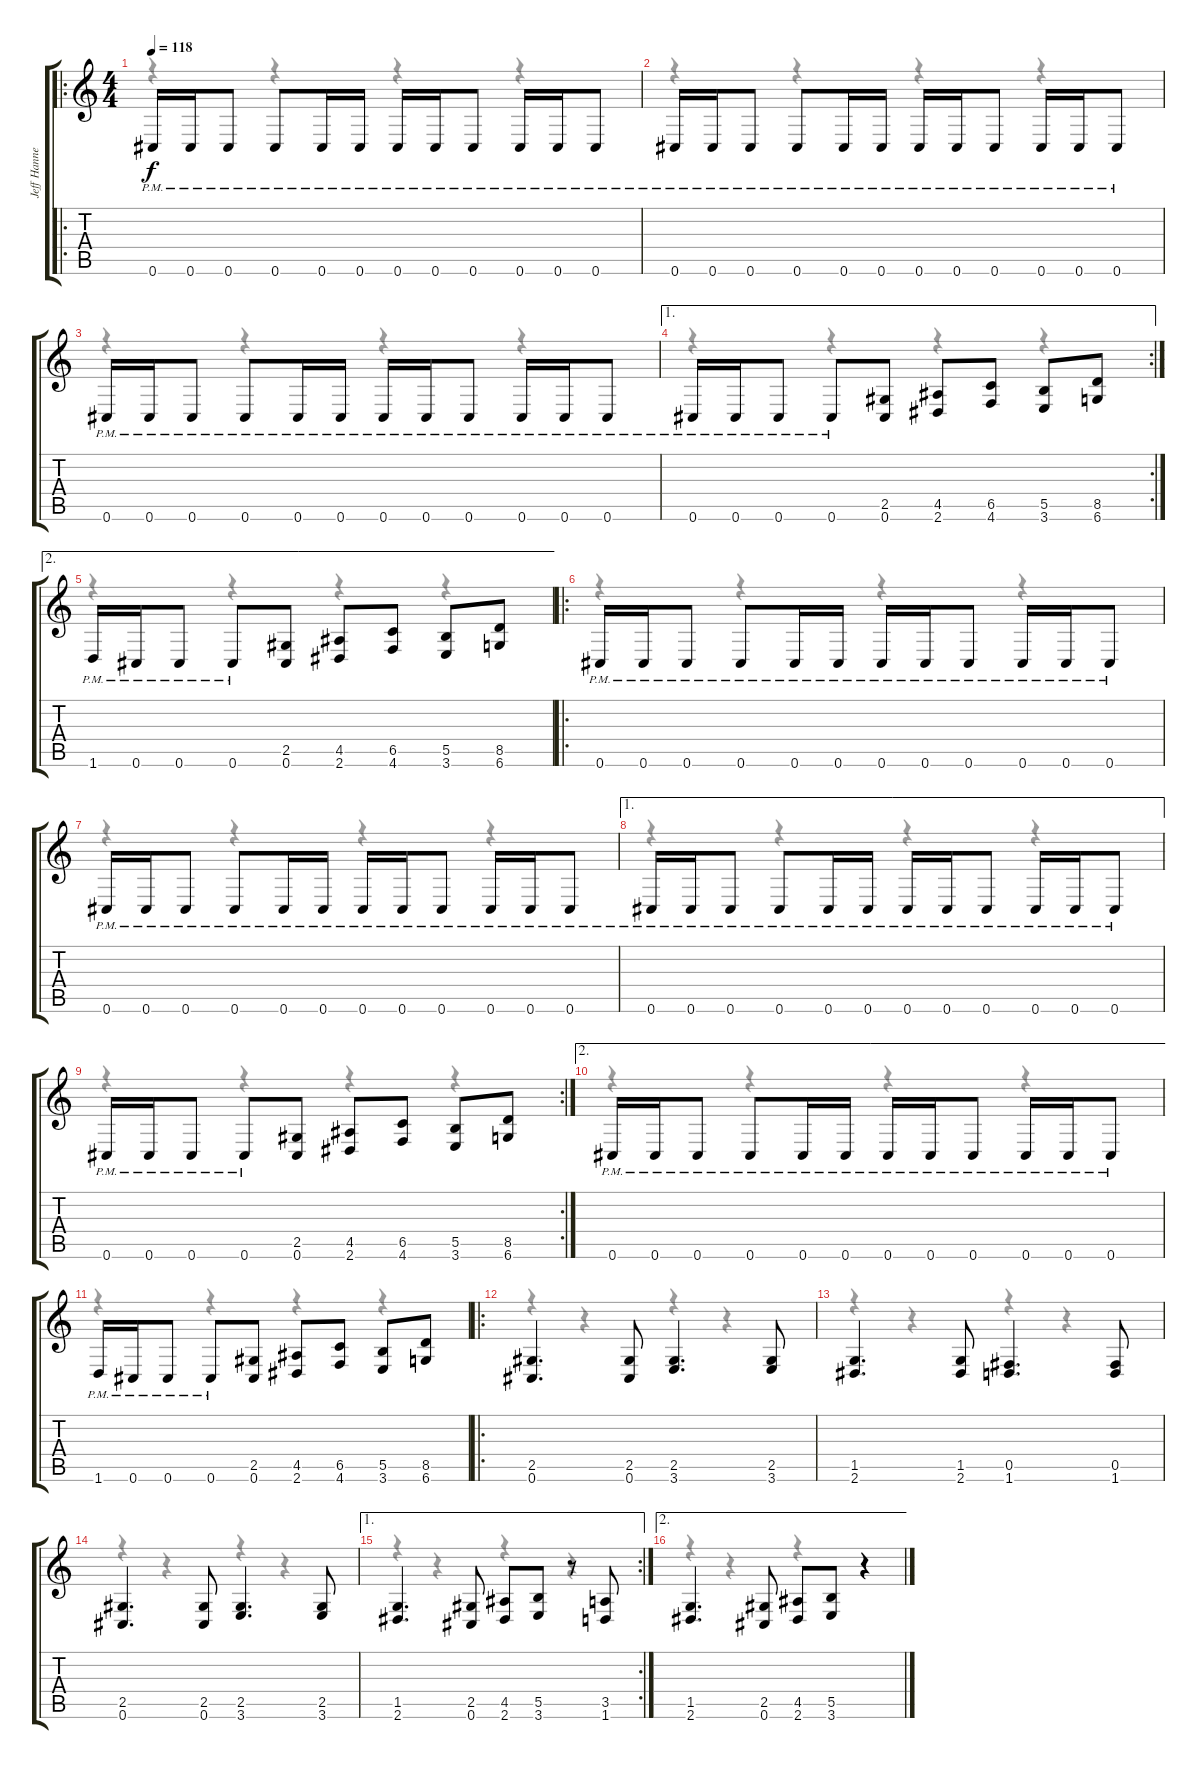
\track ("Jeff Hanneman" "Jeff Hanne") {instrument distortionguitar}
\staff {score tabs}
\tuning (Db4 Ab3 E3 B2 Gb2 Db2) {hide}
\voice
\ro
\ts (4 4)
\tempo 118
\clef g2
\ks c
0.6{pm}.16{dy f} 0.6{pm}.16 0.6{pm}.8 0.6{pm}.8 0.6{pm}.16 0.6{pm}.16 0.6{pm}.16 0.6{pm}.16 0.6{pm}.8 0.6{pm}.16 0.6{pm}.16 0.6{pm}.8 |
0.6{pm}.16 0.6{pm}.16 0.6{pm}.8 0.6{pm}.8 0.6{pm}.16 0.6{pm}.16 0.6{pm}.16 0.6{pm}.16 0.6{pm}.8 0.6{pm}.16 0.6{pm}.16 0.6{pm}.8 |
0.6{pm}.16 0.6{pm}.16 0.6{pm}.8 0.6{pm}.8 0.6{pm}.16 0.6{pm}.16 0.6{pm}.16 0.6{pm}.16 0.6{pm}.8 0.6{pm}.16 0.6{pm}.16 0.6{pm}.8 |
\ae 1
\rc 2
0.6{pm}.16 0.6{pm}.16 0.6{pm}.8 0.6{pm}.8 (2.5 0.6).8 (4.5 2.6).8 (6.5 4.6).8 (5.5 3.6).8 (8.5 6.6).8 |
\ae 2
1.6{pm}.16 0.6{pm}.16 0.6{pm}.8 0.6{pm}.8 (2.5 0.6).8 (4.5 2.6).8 (6.5 4.6).8 (5.5 3.6).8 (8.5 6.6).8 |
\ro
0.6{pm}.16 0.6{pm}.16 0.6{pm}.8 0.6{pm}.8 0.6{pm}.16 0.6{pm}.16 0.6{pm}.16 0.6{pm}.16 0.6{pm}.8 0.6{pm}.16 0.6{pm}.16 0.6{pm}.8 |
0.6{pm}.16 0.6{pm}.16 0.6{pm}.8 0.6{pm}.8 0.6{pm}.16 0.6{pm}.16 0.6{pm}.16 0.6{pm}.16 0.6{pm}.8 0.6{pm}.16 0.6{pm}.16 0.6{pm}.8 |
\ae 1
0.6{pm}.16 0.6{pm}.16 0.6{pm}.8 0.6{pm}.8 0.6{pm}.16 0.6{pm}.16 0.6{pm}.16 0.6{pm}.16 0.6{pm}.8 0.6{pm}.16 0.6{pm}.16 0.6{pm}.8 |
\rc 2
0.6{pm}.16 0.6{pm}.16 0.6{pm}.8 0.6{pm}.8 (2.5 0.6).8 (4.5 2.6).8 (6.5 4.6).8 (5.5 3.6).8 (8.5 6.6).8 |
\ae 2
0.6{pm}.16 0.6{pm}.16 0.6{pm}.8 0.6{pm}.8 0.6{pm}.16 0.6{pm}.16 0.6{pm}.16 0.6{pm}.16 0.6{pm}.8 0.6{pm}.16 0.6{pm}.16 0.6{pm}.8 |
1.6{pm}.16 0.6{pm}.16 0.6{pm}.8 0.6{pm}.8 (2.5 0.6).8 (4.5 2.6).8 (6.5 4.6).8 (5.5 3.6).8 (8.5 6.6).8 |
\ro
(2.5 0.6).4{d} (2.5 0.6).8 (2.5 3.6).4{d} (2.5 3.6).8 |
(1.5 2.6).4{d} (1.5 2.6).8 (0.5 1.6).4{d} (0.5 1.6).8 |
(2.5 0.6).4{d} (2.5 0.6).8 (2.5 3.6).4{d} (2.5 3.6).8 |
\ae 1
\rc 2
(1.5 2.6).4{d} (2.5 0.6).8 (4.5 2.6).8 (5.5 3.6).8 r.8 (3.5 1.6).8 |
\ae 2
(1.5 2.6).4{d} (2.5 0.6).8 (4.5 2.6).8 (5.5 3.6).8 r.4
\voice
\clef g2
\ottava regular
\simile none
\ks c
r.4{dy f} r.4 r.4 r.4 |
r.4 r.4 r.4 r.4 |
r.4 r.4 r.4 r.4 |
r.4 r.4 r.4 r.4 |
r.4 r.4 r.4 r.4 |
r.4 r.4 r.4 r.4 |
r.4 r.4 r.4 r.4 |
r.4 r.4 r.4 r.4 |
r.4 r.4 r.4 r.4 |
r.4 r.4 r.4 r.4 |
r.4 r.4 r.4 r.4 |
r.4 r.4 r.4 r.4 |
r.4 r.4 r.4 r.4 |
r.4 r.4 r.4 r.4 |
r.4 r.4 r.4 r.4 |
r.4 r.4 r.4 r.4
